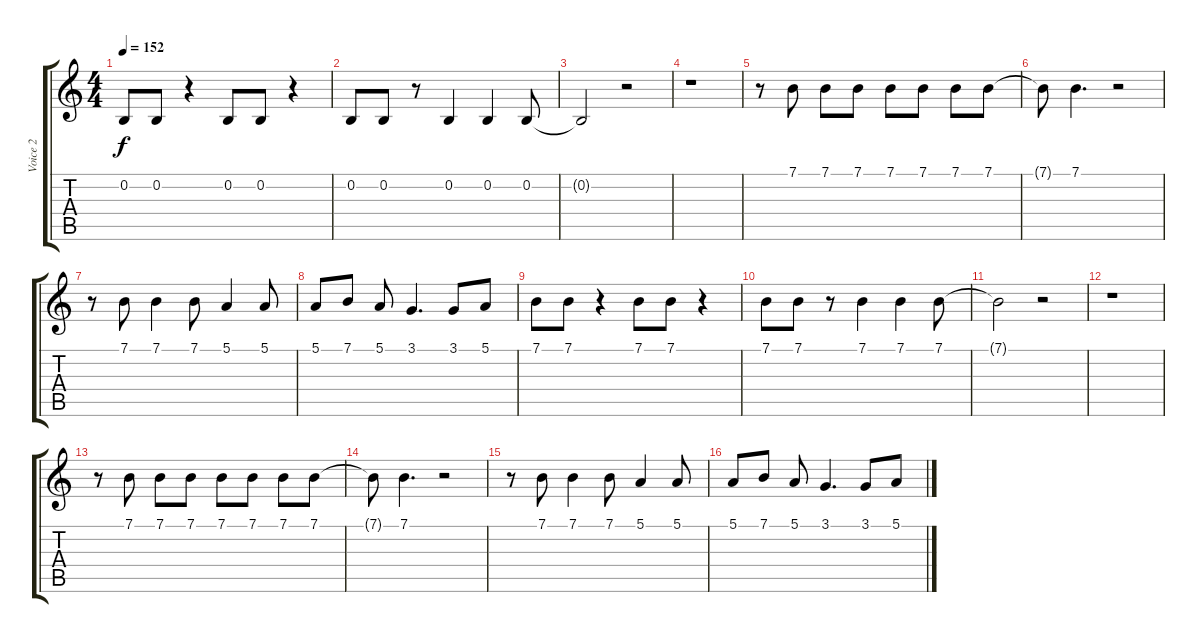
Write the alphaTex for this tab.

\track ("Voice 2" "Voice 2") {instrument sopranosax}
\staff {score tabs}
\tuning (E4 B3 G3 D3 A2 E2) {hide}
\ts (4 4)
\tempo 152
\clef g2
\ks c
0.2.8{dy f} 0.2.8 r.4 0.2.8 0.2.8 r.4 |
0.2.8 0.2.8 r.8 0.2.4 0.2.4 0.2.8 |
0.2{t}.2 r.2 |
r.1 |
r.8 7.1.8 7.1.8 7.1.8 7.1.8 7.1.8 7.1.8 7.1.8 |
7.1{t}.8 7.1.4{d} r.2 |
r.8 7.1.8 7.1.4 7.1.8 5.1.4 5.1.8 |
5.1.8 7.1.8 5.1.8 3.1.4{d} 3.1.8 5.1.8 |
7.1.8 7.1.8 r.4 7.1.8 7.1.8 r.4 |
7.1.8 7.1.8 r.8 7.1.4 7.1.4 7.1.8 |
7.1{t}.2 r.2 |
r.1 |
r.8 7.1.8 7.1.8 7.1.8 7.1.8 7.1.8 7.1.8 7.1.8 |
7.1{t}.8 7.1.4{d} r.2 |
r.8 7.1.8 7.1.4 7.1.8 5.1.4 5.1.8 |
5.1.8 7.1.8 5.1.8 3.1.4{d} 3.1.8 5.1.8
